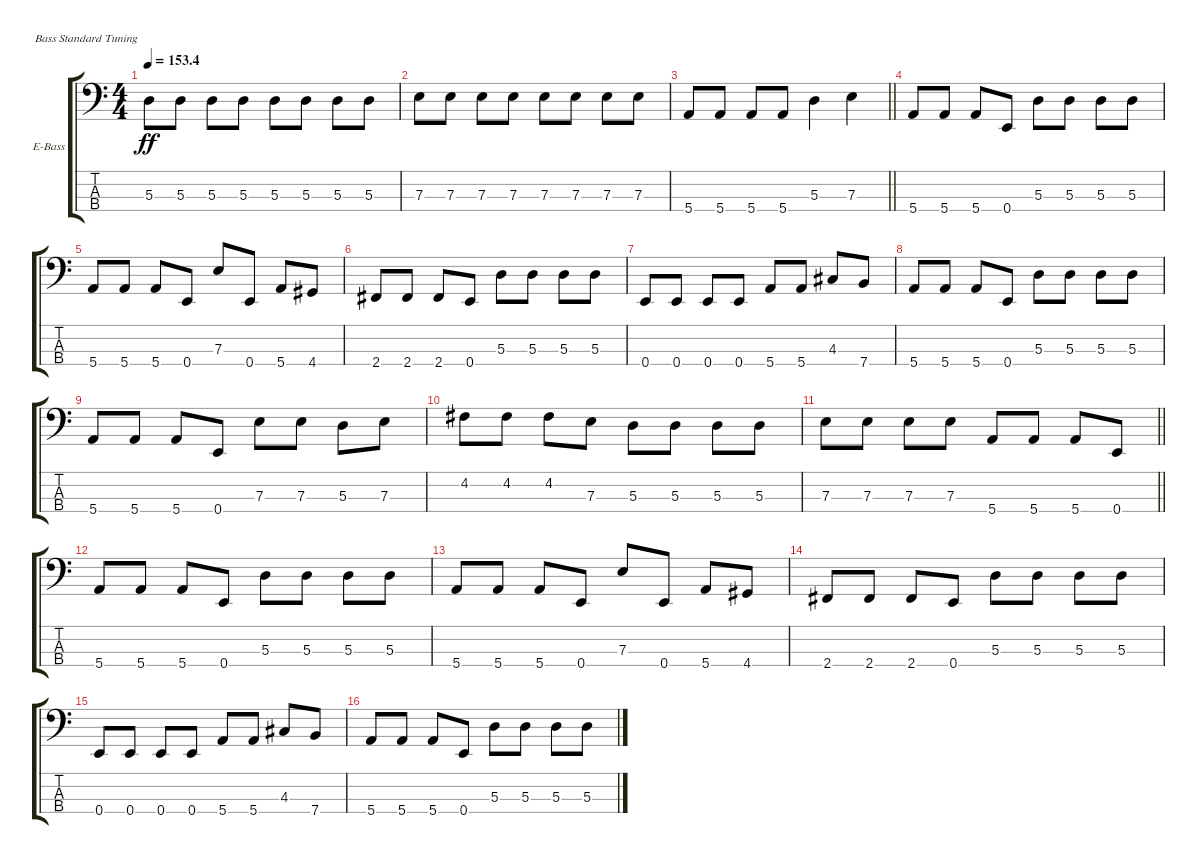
\bracketExtendMode groupsimilarinstruments
\firstSystemTrackNameOrientation horizontal
\otherSystemsTrackNameOrientation horizontal
\track ("bass" "E-Bass") {instrument electricbassfinger}
\staff {score tabs}
\tuning (G2 D2 A1 E1)
\ts (4 4)
\tempo
153.4
\accidentals auto
\clef f4
\ottava regular
\simile none
\ks c
5.3.8{dy ff} 5.3.8 5.3.8 5.3.8 5.3.8 5.3.8 5.3.8 5.3.8 |
7.3.8 7.3.8 7.3.8 7.3.8 7.3.8 7.3.8 7.3.8 7.3.8 |
\barLineRight lightlight
5.4.8 5.4.8 5.4.8 5.4.8 5.3.4 7.3.4 |
5.4.8 5.4.8 5.4.8 0.4.8 5.3.8 5.3.8 5.3.8 5.3.8 |
5.4.8 5.4.8 5.4.8 0.4.8 7.3.8 0.4.8 5.4.8 4.4.8 |
2.4.8 2.4.8 2.4.8 0.4.8 5.3.8 5.3.8 5.3.8 5.3.8 |
0.4.8 0.4.8 0.4.8 0.4.8 5.4.8 5.4.8 4.3.8 7.4.8 |
5.4.8 5.4.8 5.4.8 0.4.8 5.3.8 5.3.8 5.3.8 5.3.8 |
5.4.8 5.4.8 5.4.8 0.4.8 7.3.8 7.3.8 5.3.8 7.3.8 |
4.2.8 4.2.8 4.2.8 7.3.8 5.3.8 5.3.8 5.3.8 5.3.8 |
\barLineRight lightlight
7.3.8 7.3.8 7.3.8 7.3.8 5.4.8 5.4.8 5.4.8 0.4.8 |
5.4.8 5.4.8 5.4.8 0.4.8 5.3.8 5.3.8 5.3.8 5.3.8 |
5.4.8 5.4.8 5.4.8 0.4.8 7.3.8 0.4.8 5.4.8 4.4.8 |
2.4.8 2.4.8 2.4.8 0.4.8 5.3.8 5.3.8 5.3.8 5.3.8 |
0.4.8 0.4.8 0.4.8 0.4.8 5.4.8 5.4.8 4.3.8 7.4.8 |
5.4.8 5.4.8 5.4.8 0.4.8 5.3.8 5.3.8 5.3.8 5.3.8
